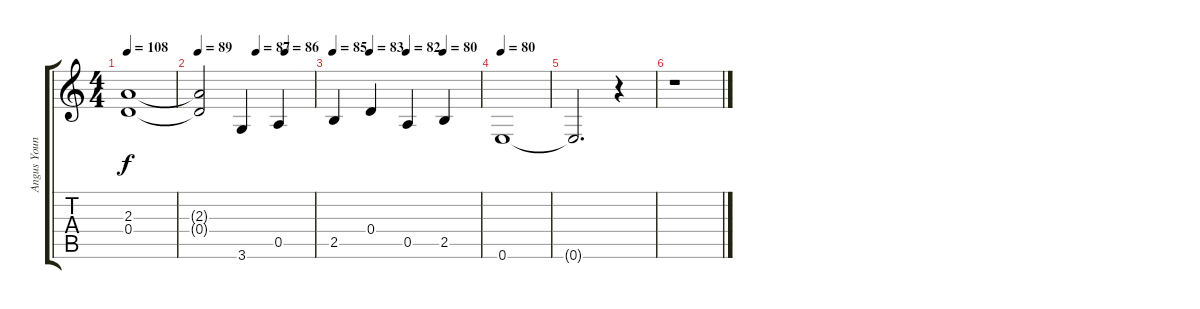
\track ("Angus Young" "Angus Youn") {instrument distortionguitar}
\staff {score tabs}
\tuning (E4 B3 G3 D3 A2 E2) {hide}
\ts (4 4)
\tempo 108
\clef g2
\ks c
(2.3{t} 0.4{t}).1{dy f} |
\tempo 89
\tempo (87 0.5)
\tempo (86 0.75)
(2.3{t} 0.4{t}).2 3.6.4 0.5.4 |
\tempo 85
\tempo (83 0.25)
\tempo (82 0.5)
\tempo (80 0.75)
2.5.4 0.4.4 0.5.4 2.5.4 |
\tempo 80
0.6.1 |
0.6{t}.2{d} r.4 |
r.1
